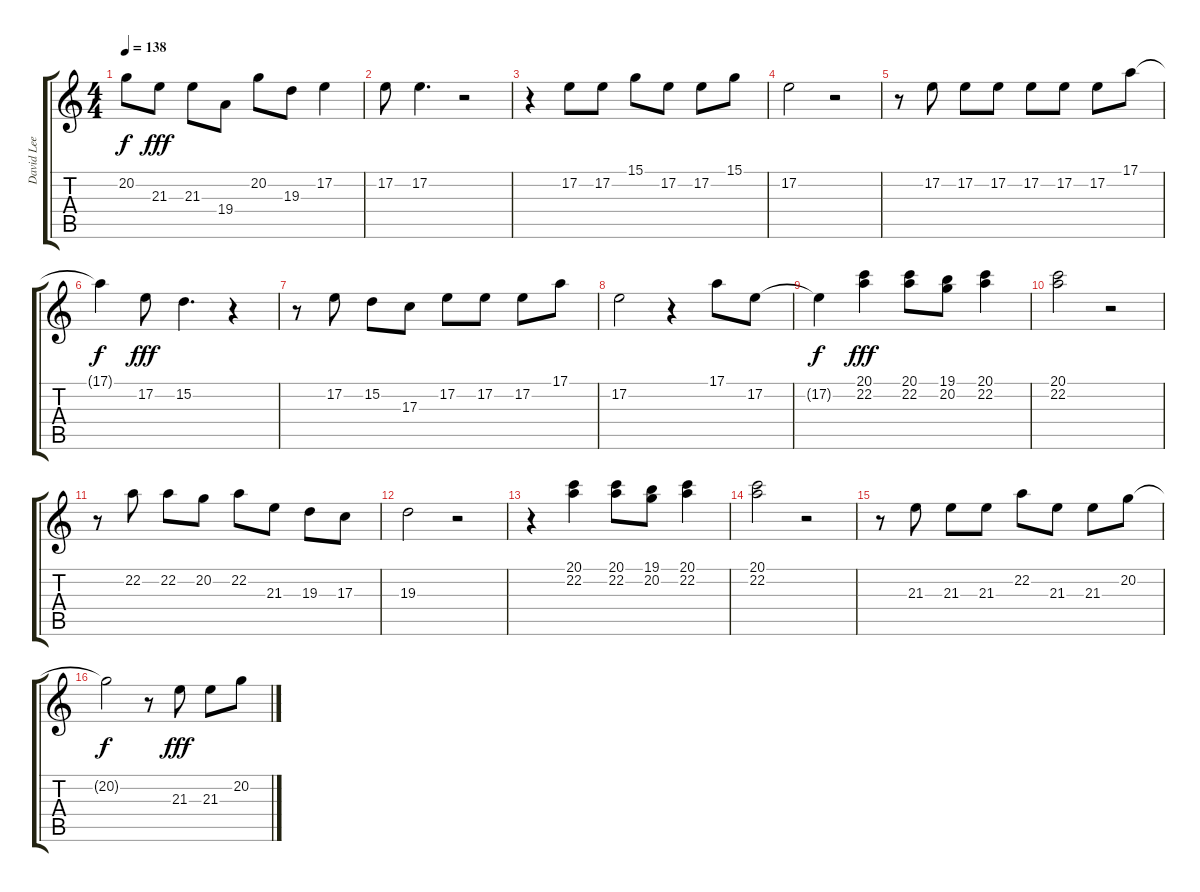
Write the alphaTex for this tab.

\track ("David Lee Roth" "David Lee ") {instrument synthvoice}
\staff {score tabs}
\tuning (E4 B3 G3 D3 A2 E2) {hide}
\ts (4 4)
\tempo 138
\clef g2
\ks c
20.2{t}.8{dy f} 21.3.8{dy fff} 21.3.8 19.4.8 20.2.8 19.3.8 17.2.4 |
17.2.8 17.2.4{d} r.2 |
r.4 17.2.8 17.2.8 15.1.8 17.2.8 17.2.8 15.1.8 |
17.2.2 r.2 |
r.8 17.2.8 17.2.8 17.2.8 17.2.8 17.2.8 17.2.8 17.1.8 |
17.1{t}.4{dy f} 17.2.8{dy fff} 15.2.4{d} r.4 |
r.8 17.2.8 15.2.8 17.3.8 17.2.8 17.2.8 17.2.8 17.1.8 |
17.2.2 r.4 17.1.8 17.2.8 |
17.2{t}.4{dy f} (20.1 22.2).4{dy fff} (20.1 22.2).8 (19.1 20.2).8 (20.1 22.2).4 |
(20.1 22.2).2 r.2 |
r.8 22.2.8 22.2.8 20.2.8 22.2.8 21.3.8 19.3.8 17.3.8 |
19.3.2 r.2 |
r.4 (20.1 22.2).4 (20.1 22.2).8 (19.1 20.2).8 (20.1 22.2).4 |
(20.1 22.2).2 r.2 |
r.8 21.3.8 21.3.8 21.3.8 22.2.8 21.3.8 21.3.8 20.2.8 |
20.2{t}.2{dy f} r.8 21.3.8{dy fff} 21.3.8 20.2.8
